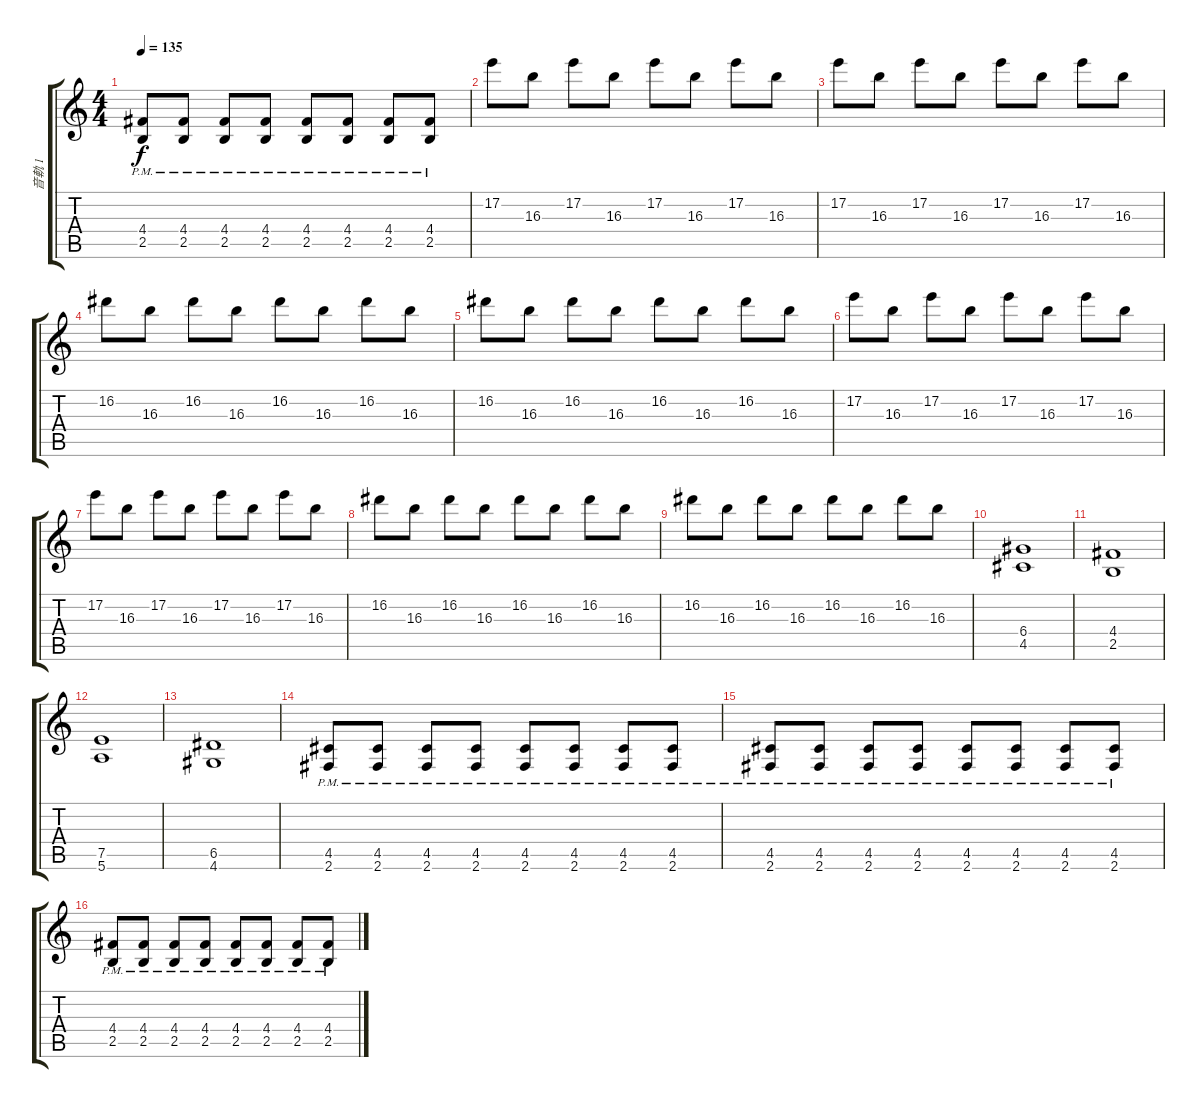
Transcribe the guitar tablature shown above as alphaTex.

\track ("音軌 1" "音軌 1") {instrument distortionguitar}
\staff {score tabs}
\tuning (E4 B3 G3 D3 A2 E2) {hide}
\ts (4 4)
\tempo 135
\clef g2
\ks c
(4.4{pm} 2.5{pm}).8{dy f} (4.4{pm} 2.5{pm}).8 (4.4{pm} 2.5{pm}).8 (4.4{pm} 2.5{pm}).8 (4.4{pm} 2.5{pm}).8 (4.4{pm} 2.5{pm}).8 (4.4{pm} 2.5{pm}).8 (4.4{pm} 2.5{pm}).8 |
17.2.8 16.3.8 17.2.8 16.3.8 17.2.8 16.3.8 17.2.8 16.3.8 |
17.2.8 16.3.8 17.2.8 16.3.8 17.2.8 16.3.8 17.2.8 16.3.8 |
16.2.8 16.3.8 16.2.8 16.3.8 16.2.8 16.3.8 16.2.8 16.3.8 |
16.2.8 16.3.8 16.2.8 16.3.8 16.2.8 16.3.8 16.2.8 16.3.8 |
17.2.8 16.3.8 17.2.8 16.3.8 17.2.8 16.3.8 17.2.8 16.3.8 |
17.2.8 16.3.8 17.2.8 16.3.8 17.2.8 16.3.8 17.2.8 16.3.8 |
16.2.8 16.3.8 16.2.8 16.3.8 16.2.8 16.3.8 16.2.8 16.3.8 |
16.2.8 16.3.8 16.2.8 16.3.8 16.2.8 16.3.8 16.2.8 16.3.8 |
(6.4 4.5).1 |
(4.4 2.5).1 |
(7.5 5.6).1 |
(6.5 4.6).1 |
(4.5{pm} 2.6{pm}).8 (4.5{pm} 2.6{pm}).8 (4.5{pm} 2.6{pm}).8 (4.5{pm} 2.6{pm}).8 (4.5{pm} 2.6{pm}).8 (4.5{pm} 2.6{pm}).8 (4.5{pm} 2.6{pm}).8 (4.5{pm} 2.6{pm}).8 |
(4.5{pm} 2.6{pm}).8 (4.5{pm} 2.6{pm}).8 (4.5{pm} 2.6{pm}).8 (4.5{pm} 2.6{pm}).8 (4.5{pm} 2.6{pm}).8 (4.5{pm} 2.6{pm}).8 (4.5{pm} 2.6{pm}).8 (4.5{pm} 2.6{pm}).8 |
(4.4{pm} 2.5{pm}).8 (4.4{pm} 2.5{pm}).8 (4.4{pm} 2.5{pm}).8 (4.4{pm} 2.5{pm}).8 (4.4{pm} 2.5{pm}).8 (4.4{pm} 2.5{pm}).8 (4.4{pm} 2.5{pm}).8 (4.4{pm} 2.5{pm}).8
